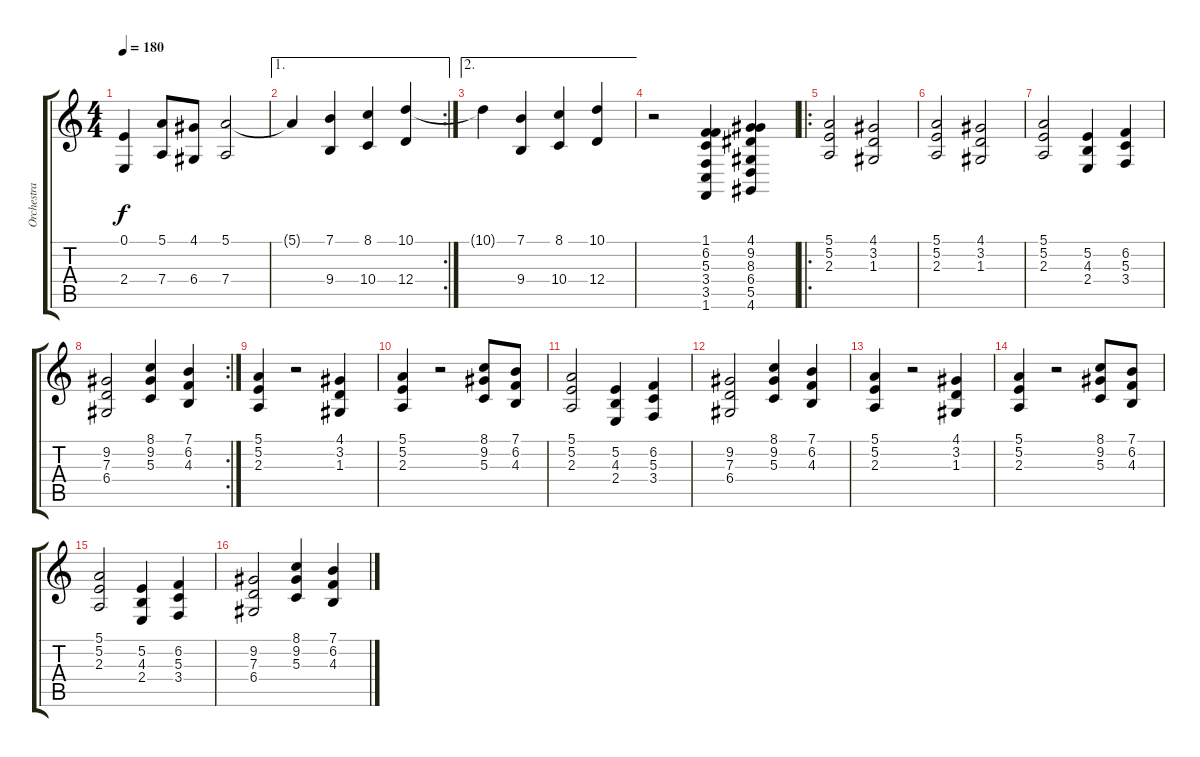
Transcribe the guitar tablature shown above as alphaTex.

\track ("Orchestra 1" "Orchestra ") {instrument pizzicatostrings}
\staff {score tabs}
\tuning (E4 B3 G3 D3 A2 E2) {hide}
\ts (4 4)
\tempo 180
\clef g2
\ks c
(0.1 2.4).4{dy f} (5.1 7.4).8 (4.1 6.4).8 (5.1 7.4).2 |
\ae 1
\rc 2
5.1{t}.4 (7.1 9.4).4 (8.1 10.4).4 (10.1 12.4).4 |
\ae 2
10.1{t}.4 (7.1 9.4).4 (8.1 10.4).4 (10.1 12.4).4 |
r.2 (1.1 6.2 5.3 3.4 3.5 1.6).4 (4.1 9.2 8.3 6.4 5.5 4.6).4 |
\ro
(5.1 5.2 2.3).2 (4.1 3.2 1.3).2 |
(5.1 5.2 2.3).2 (4.1 3.2 1.3).2 |
(5.1 5.2 2.3).2 (5.2 4.3 2.4).4 (6.2 5.3 3.4).4 |
\rc 2
(9.2 7.3 6.4).2 (8.1 9.2 5.3).4 (7.1 6.2 4.3).4 |
(5.1 5.2 2.3).4 r.2 (4.1 3.2 1.3).4 |
(5.1 5.2 2.3).4 r.2 (8.1 9.2 5.3).8 (7.1 6.2 4.3).8 |
(5.1 5.2 2.3).2 (5.2 4.3 2.4).4 (6.2 5.3 3.4).4 |
(9.2 7.3 6.4).2 (8.1 9.2 5.3).4 (7.1 6.2 4.3).4 |
(5.1 5.2 2.3).4 r.2 (4.1 3.2 1.3).4 |
(5.1 5.2 2.3).4 r.2 (8.1 9.2 5.3).8 (7.1 6.2 4.3).8 |
(5.1 5.2 2.3).2 (5.2 4.3 2.4).4 (6.2 5.3 3.4).4 |
(9.2 7.3 6.4).2 (8.1 9.2 5.3).4 (7.1 6.2 4.3).4
